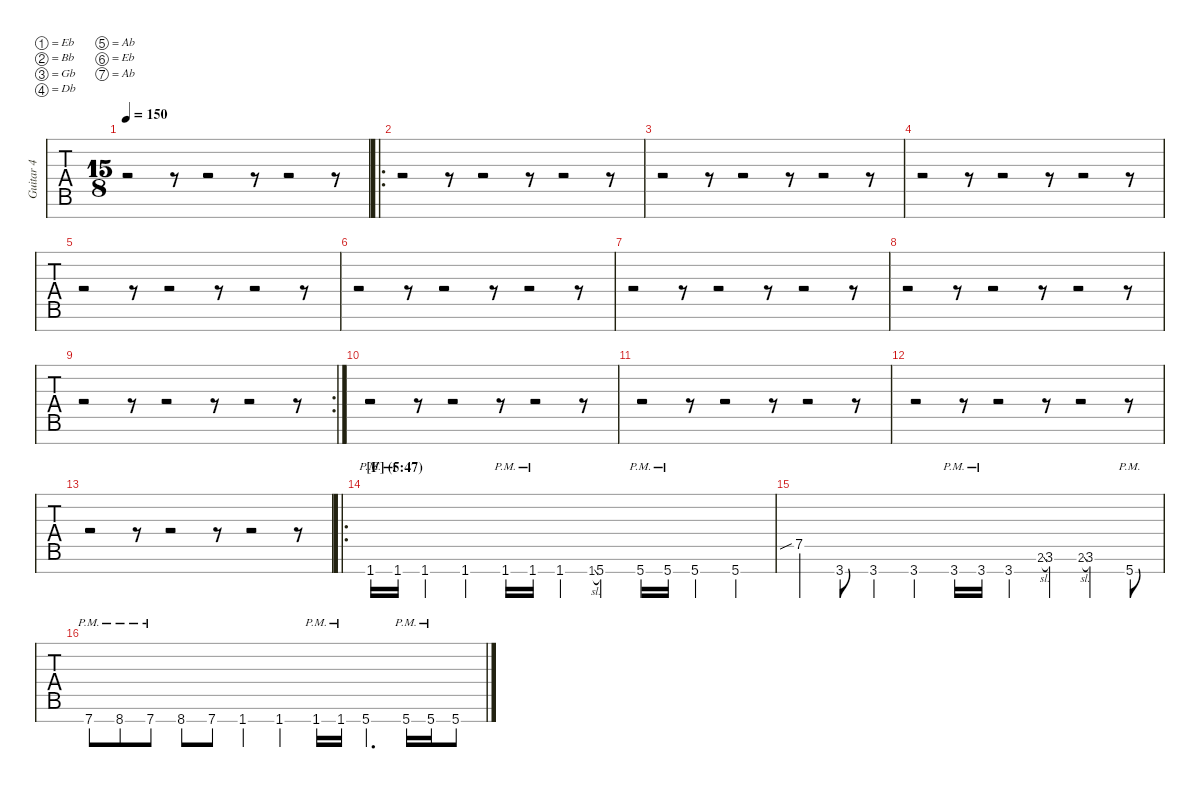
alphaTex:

\defaultSystemsLayout 2
\hideDynamics
\bracketExtendMode nobrackets
\multiTrackTrackNamePolicy allsystems
\firstSystemTrackNameMode fullname
\otherSystemsTrackNameMode fullname
\otherSystemsTrackNameOrientation horizontal
\track ("Guitar 4" "Guitar 4") {instrument overdrivenguitar}
\staff {tabs}
\tuning (Eb4 Bb3 Gb3 Db3 Ab2 Eb2 Ab1)
\ts (15 8)
\scale
0.976215
\tempo 150
\accidentals auto
\clef g2
\ottava regular
\simile none
\ks aminor
r.2{dy mf} r.8 r.2 r.8 r.2 r.8 |
\ro
\scale
1.02203 r.2 r.8 r.2 r.8 r.2 r.8 |
\scale
0.97797 r.2 r.8 r.2 r.8 r.2 r.8 |
\scale
1.01333 r.2 r.8 r.2 r.8 r.2 r.8 |
\scale
0.997842 r.2 r.8 r.2 r.8 r.2 r.8 |
\scale
0.98883 r.2 r.8 r.2 r.8 r.2 r.8 |
\scale
1.01057 r.2 r.8 r.2 r.8 r.2 r.8 |
\scale
0.993546 r.2 r.8 r.2 r.8 r.2 r.8 |
\rc 2
\scale
0.995883 r.2 r.8 r.2 r.8 r.2 r.8 |
\scale
1.024 r.2 r.8 r.2 r.8 r.2 r.8 |
\scale
0.976004 r.2 r.8 r.2 r.8 r.2 r.8 |
\scale
1.01859 r.2 r.8 r.2 r.8 r.2 r.8 |
\scale
0.981408 r.2 r.8 r.2 r.8 r.2 r.8 |
\ro
\section ("F" "(5:47)")
\scale
1.02393 1.7{pm}.16 1.7{pm}.16 1.7.4 1.7.4 1.7{pm}.16 1.7{pm}.16 1.7.4 1.7{sl}.8{gr onbeat} 5.7{acc #}.4 5.7{pm acc #}.16 5.7{pm acc #}.16 5.7{acc #}.4 5.7{acc #}.4 |
\scale
0.976073 7.5{sib acc #}.4 3.7.8 3.7.4 3.7.4 3.7{pm}.16 3.7{pm}.16 3.7.4 2.6{sl}.8{gr onbeat} 3.6{acc #}.4 2.6{sl}.8{gr onbeat} 3.6{acc #}.4 5.7{pm acc #}.8 |
\scale
1.02487 7.7{pm acc #}.8 8.7{pm}.8 7.7{pm acc #}.8 8.7.8 7.7{acc #}.8 1.7{st}.4 1.7.4 1.7{pm}.16 1.7{pm}.16 5.7{acc #}.4{d} 5.7{pm acc #}.16 5.7{pm acc #}.16 5.7{acc #}.8
